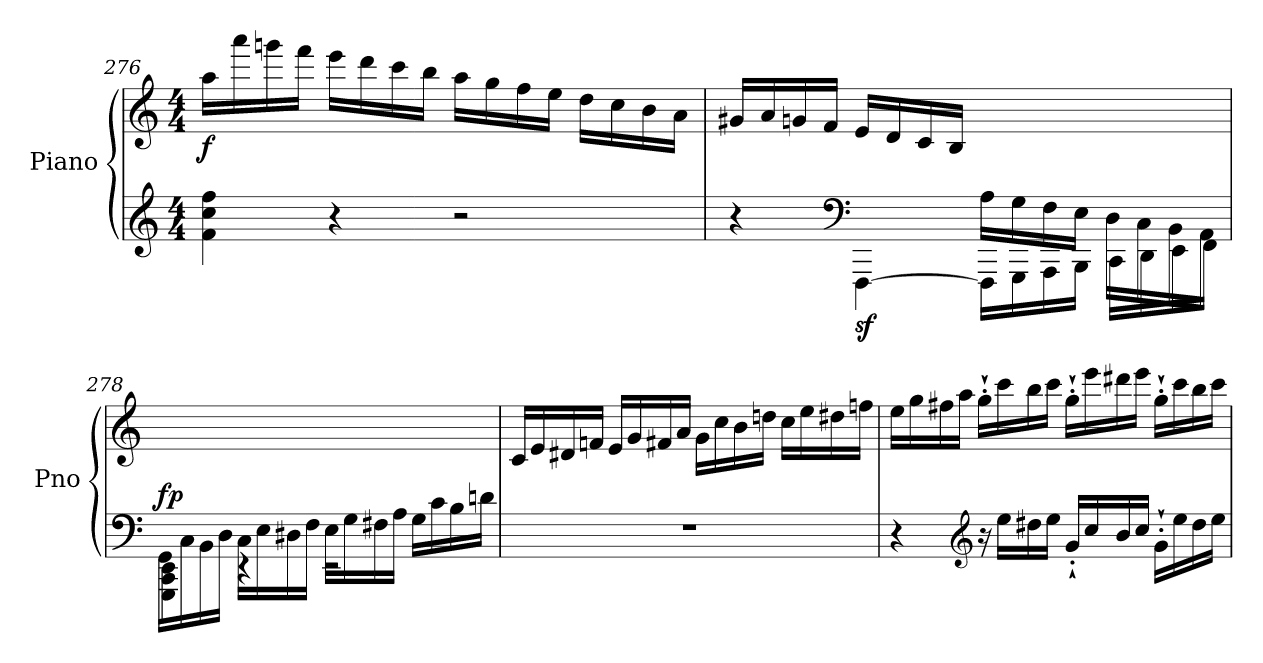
**kern	**kern	**dynam
*part1	*part1	*part1
*staff2	*staff1	*staff1/2
*I"Piano	*	*
*I'Pno	*	*
*clefG2	*clefG2	*
*k[]	*k[]	*
*M4/4	*M4/4	*
=276	=276	=276
!	!	!LO:DY:b
4f\ 4cc\ 4ff\	16aa\LL	f
.	16aaa\	.
.	16gggn\	.
.	16fff\JJ	.
4r	16eee\LL	.
.	16ddd\	.
.	16ccc\	.
.	16bb\JJ	.
2r	16aa\LL	.
.	16gg\	.
.	16ff\	.
.	16ee\JJ	.
.	16dd\LL	.
.	16cc\	.
.	16b\	.
.	16a\JJ	.
!!LO:LB:g=z
=277	=277	=277
*^	*	*
2ryy	4r	16g#X/LL	.
.	.	16a/	.
.	.	16gn/	.
.	.	16f/JJ	.
*clefF4	*	*	*
!	!	!	!LO:DY:b=2
.	[4FFF\	16e/LL	sf
.	.	16d/	.
.	.	16c/	.
.	.	16B/JJ	.
16A\LL	16FFF\LL]	2ryy	.
16G\	16GGG\	.	.
16F\	16AAA\	.	.
16E\JJ	16BBB\JJ	.	.
16D\LL	16CC\LL	.	.
16C\	16DD\	.	.
16BB\	16EE\	.	.
16AA\JJ	16FF\JJ	.	.
=278	=278	=278	=278
!	!	!	!LO:DY:a=2
16GG\LL	4GGG\ 4CC\ 4EE\	1ryy	fp
16C\	.	.	.
16BB\	.	.	.
16D\JJ	.	.	.
16C\LL	4rEE	.	.
16E\	.	.	.
16D#X\	.	.	.
16F\JJ	.	.	.
16E\LL	2rEE	.	.
16G\	.	.	.
16F#X\	.	.	.
16A\JJ	.	.	.
16G\LL	.	.	.
16c\	.	.	.
16B\	.	.	.
16dn\JJ	.	.	.
*v	*v	*	*
!!LO:PB:g=z
=279	=279	=279
1r	16c/LL	.
.	16e/	.
.	16d#X/	.
.	16fn/JJ	.
.	16e/LL	.
.	16g/	.
.	16f#X/	.
.	16a/JJ	.
.	16g\LL	.
.	16cc\	.
.	16b\	.
.	16ddn\JJ	.
.	16cc\LL	.
.	16ee\	.
.	16dd#X\	.
.	16ffn\JJ	.
=280	=280	=280
4r	16ee\LL	.
.	16gg\	.
.	16ff#X\	.
.	16aa\JJ	.
*clefG2	*	*
16r	16gg'`\LL	.
16ee\LL	16ccc\	.
16dd#X\	16bb\	.
16ee\JJ	16ccc\JJ	.
16g'`/LL	16gg'`\LL	.
16cc/	16eee\	.
16b/	16ddd#X\	.
16cc/JJ	16eee\JJ	.
16g'`\LL	16gg'`\LL	.
16ee\	16ccc\	.
16dd#\	16bb\	.
16ee\JJ	16ccc\JJ	.
=	=	=
*-	*-	*-
